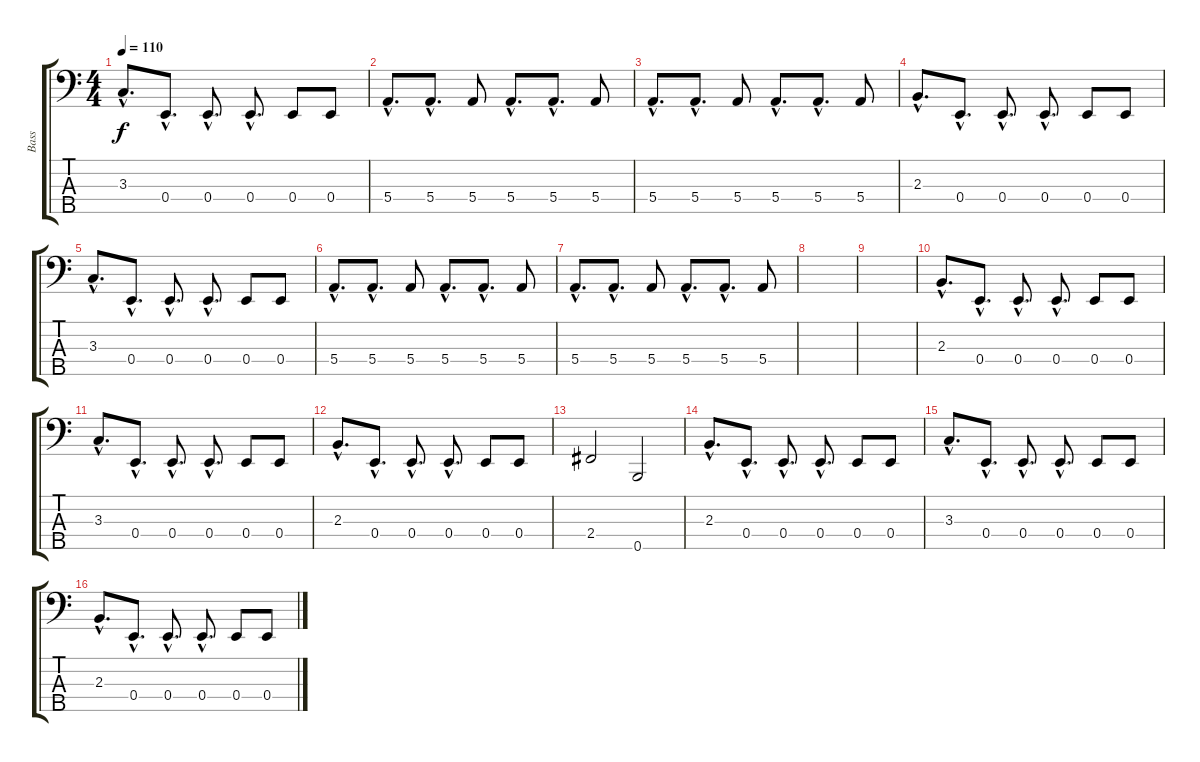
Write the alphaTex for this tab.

\track ("Bass" "Bass") {instrument slapbass2}
\staff {score tabs}
\tuning (G2 D2 A1 E1 B0) {hide}
\ts (4 4)
\tempo 110
\clef f4
\ks c
3.3{hac}.8{d dy f} 0.4{hac}.8{d} 0.4{hac}.8{d} 0.4{hac}.8{d} 0.4.8 0.4.8 |
5.4{hac}.8{d} 5.4{hac}.8{d} 5.4.8 5.4{hac}.8{d} 5.4{hac}.8{d} 5.4.8 |
5.4{hac}.8{d} 5.4{hac}.8{d} 5.4.8 5.4{hac}.8{d} 5.4{hac}.8{d} 5.4.8 |
2.3{hac}.8{d} 0.4{hac}.8{d} 0.4{hac}.8{d} 0.4{hac}.8{d} 0.4.8 0.4.8 |
3.3{hac}.8{d} 0.4{hac}.8{d} 0.4{hac}.8{d} 0.4{hac}.8{d} 0.4.8 0.4.8 |
5.4{hac}.8{d} 5.4{hac}.8{d} 5.4.8 5.4{hac}.8{d} 5.4{hac}.8{d} 5.4.8 |
5.4{hac}.8{d} 5.4{hac}.8{d} 5.4.8 5.4{hac}.8{d} 5.4{hac}.8{d} 5.4.8 |
|
|
2.3{hac}.8{d} 0.4{hac}.8{d} 0.4{hac}.8{d} 0.4{hac}.8{d} 0.4.8 0.4.8 |
3.3{hac}.8{d} 0.4{hac}.8{d} 0.4{hac}.8{d} 0.4{hac}.8{d} 0.4.8 0.4.8 |
2.3{hac}.8{d} 0.4{hac}.8{d} 0.4{hac}.8{d} 0.4{hac}.8{d} 0.4.8 0.4.8 |
2.4.2 0.5.2 |
2.3{hac}.8{d} 0.4{hac}.8{d} 0.4{hac}.8{d} 0.4{hac}.8{d} 0.4.8 0.4.8 |
3.3{hac}.8{d} 0.4{hac}.8{d} 0.4{hac}.8{d} 0.4{hac}.8{d} 0.4.8 0.4.8 |
2.3{hac}.8{d} 0.4{hac}.8{d} 0.4{hac}.8{d} 0.4{hac}.8{d} 0.4.8 0.4.8
